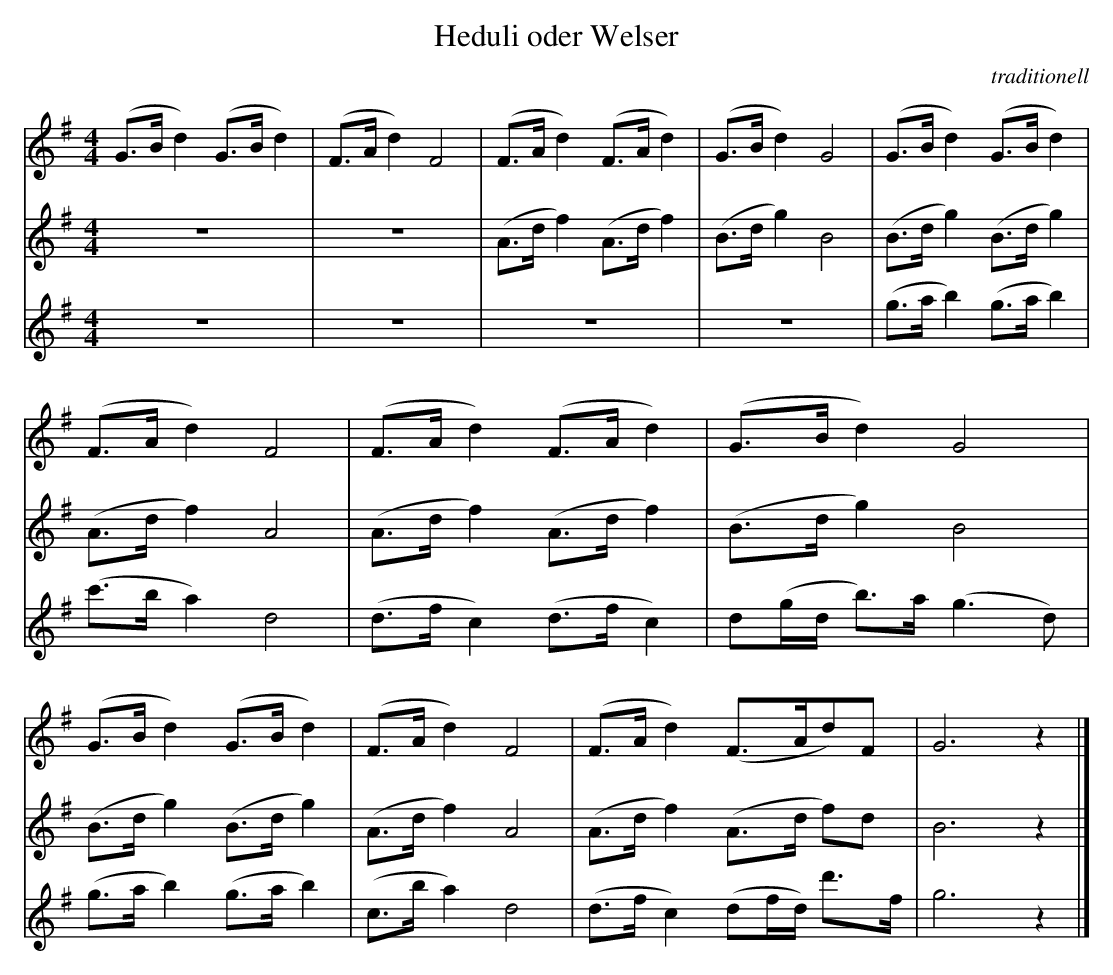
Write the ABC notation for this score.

X:1 % 6
T:Heduli oder Welser
C:traditionell
M:4/4
L:1/8
K:G
V:1
(G>Bd2)(G>Bd2) | (F>Ad2)F4 | (F>Ad2)(F>Ad2) | (G>Bd2)G4 |\
(G>Bd2)(G>Bd2) | (F>Ad2)F4 | (F>Ad2)(F>Ad2) | (G>Bd2)G4 |\
(G>Bd2)(G>Bd2) | (F>Ad2)F4 | (F>Ad2)(F>Ad)F | G6z2 |]
V:2
z8 | z8 | (A>df2)(A>df2) | (B>dg2)B4 |\
(B>dg2)(B>dg2) | (A>df2)A4 | (A>df2)(A>df2) | (B>dg2)B4 |\
(B>dg2)(B>dg2) | (A>df2)A4 | (A>df2)(A>d f)d | B6z2 |]
V:3
z8 | z8 | z8 | z8 |\
(g>ab2)(g>ab2) | (c'>ba2)d4 | (d>fc2)(d>fc2) | d(g/d/ b>)a (g3d) |\
(g>ab2)(g>ab2) | (c>ba2)d4 | (d>fc2)(df/d/) d'>f | g6z2 |]
